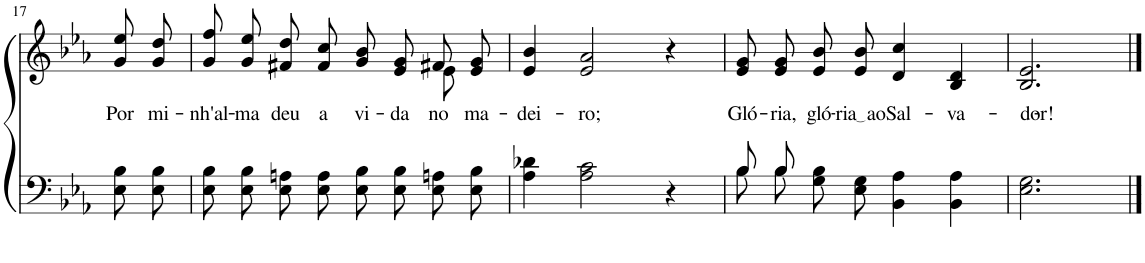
**kern	**kern	**text
*part2	*part1	*part1
*staff2	*staff1	*staff1
*I"Parte III e IV	*I"Parte I e II	*
!!LO:PB:g=z
*clefF4	*clefG2	*
*Trd1c2	*Trd1c2	*
*k[b-e-a-]	*k[b-e-a-]	*
*M4/4	*M4/4	*
=17	=17	=17
!	!	!LO:LY:b
8E-\ 8B-\L	8g\ 8ee-\L	Por
!	!	!LO:LY:b
8E-\ 8B-\J	8g\ 8dd\J	mi-
=18	=18	=18
!	!	!LO:LY:b
*	*^	*
8E-\ 8B-\L	8g\ 8ff\L	2.ryy	-nh'al-
!	!	!	!LO:LY:b
8E-\ 8B-\J	8g\ 8ee-\J	.	-ma
!	!	!	!LO:LY:b
8E-\ 8An\L	8f#X/ 8dd/L	.	deu
!	!	!	!LO:LY:b
8E-\ 8A\J	8f#/ 8cc/J	.	a
!	!	!	!LO:LY:b
8E-\ 8B-\L	8g/ 8b-/L	.	vi-
!	!	!	!LO:LY:b
8E-\ 8B-\J	8e-/ 8g/J	.	-da
!	!	!	!LO:LY:b
8E-\ 8An\L	8f#X/L	8e-\	no
!	!	!	!LO:LY:b
8E-\ 8B-\J	8e-/ 8g/J	8ryy	ma-
=19	=19	=19	=19
!	!	!	!LO:LY:b
*	*v	*v	*
4A-\ 4d-X\	4e-/ 4b-/	-dei-
!	!	!LO:LY:b
2A-\ 2c\	2e-/ 2a-/	-ro;
4r	4r	.
=20	=20	=20
*^	*	*
!	!	!	!LO:LY:b
8B-/L	8B-\L	8e-/ 8g/L	Gló-
!	!	!	!LO:LY:b
8B-/J	8B-\J	8e-/ 8g/J	ria,
!	!	!	!LO:LY:b
2.ryy	8G\ 8B-\L	8e-/ 8b-/L	gló-
!	!	!	!LO:LY:b
.	8E-\ 8G\J	8e-/ 8b-/J	ria ao
!	!	!	!LO:LY:b
.	4BB-\ 4A-\	4d/ 4cc/	Sal-
!	!	!	!LO:LY:b
.	4BB-\ 4A-\	4B-/ 4d/	-va-
=21	=21	=21	=21
!	!	!	!LO:LY:b
*v	*v	*	*
2.E-\ 2.G\	2.B-/ 2.e-/	-dor!-
==	==	==
*-	*-	*-
